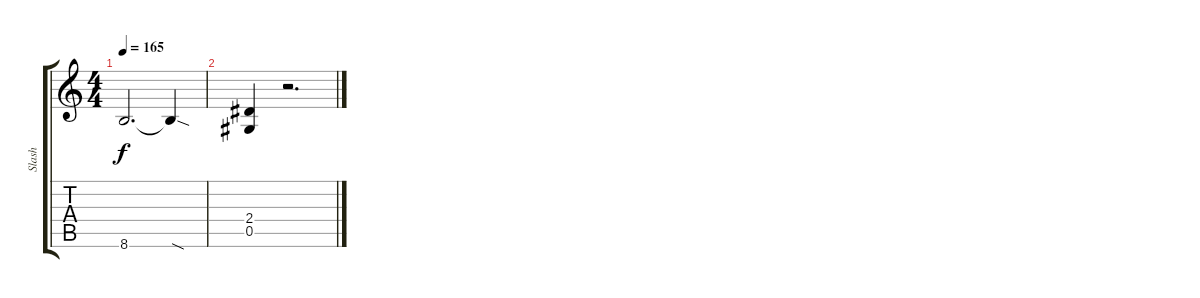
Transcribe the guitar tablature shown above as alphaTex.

\track ("Slash" "Slash") {instrument overdrivenguitar}
\staff {score tabs}
\tuning (Eb4 Bb3 Gb3 Db3 Ab2 Eb2) {hide}
\ts (4 4)
\tempo 165
\clef g2
\ks c
8.6{t}.2{d dy f} 8.6{sod t}.4 |
(2.4 0.5).4 r.2{d}
